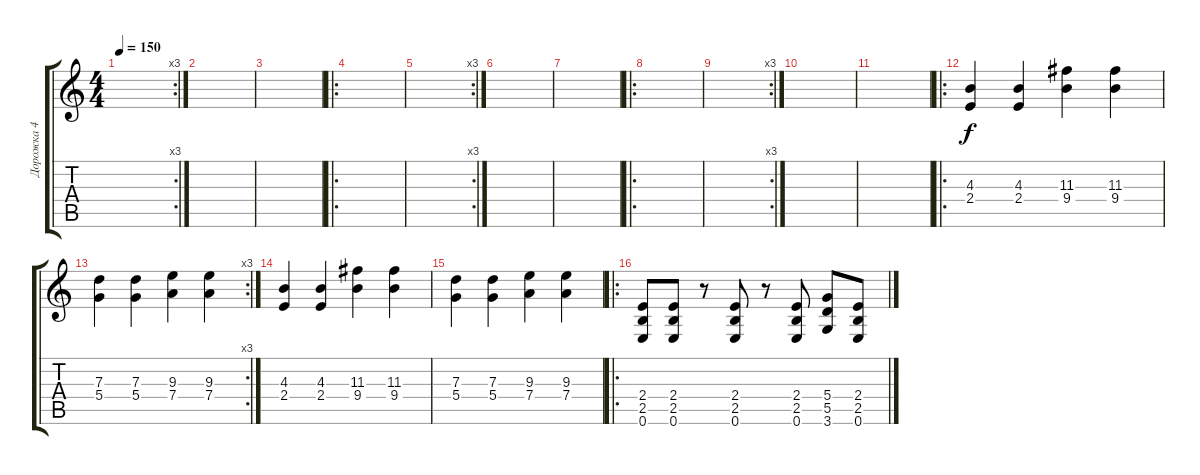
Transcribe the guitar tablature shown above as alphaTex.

\track ("Дорожка 4" "Дорожка 4") {instrument distortionguitar}
\staff {score tabs}
\tuning (E4 B3 G3 D3 A2 E2) {hide}
\rc 3
\ts (4 4)
\tempo 150
\clef g2
\ks c
|
|
|
\ro
|
\rc 3
|
|
|
\ro
|
\rc 3
|
|
|
\ro
(4.3 2.4).4 (4.3 2.4).4 (11.3 9.4).4 (11.3 9.4).4 |
\rc 3
(7.3 5.4).4 (7.3 5.4).4 (9.3 7.4).4 (9.3 7.4).4 |
(4.3 2.4).4 (4.3 2.4).4 (11.3 9.4).4 (11.3 9.4).4 |
(7.3 5.4).4 (7.3 5.4).4 (9.3 7.4).4 (9.3 7.4).4 |
\ro
(2.4 2.5 0.6).8 (2.4 2.5 0.6).8 r.8 (2.4 2.5 0.6).8 r.8 (2.4 2.5 0.6).8 (5.4 5.5 3.6).8 (2.4 2.5 0.6).8
